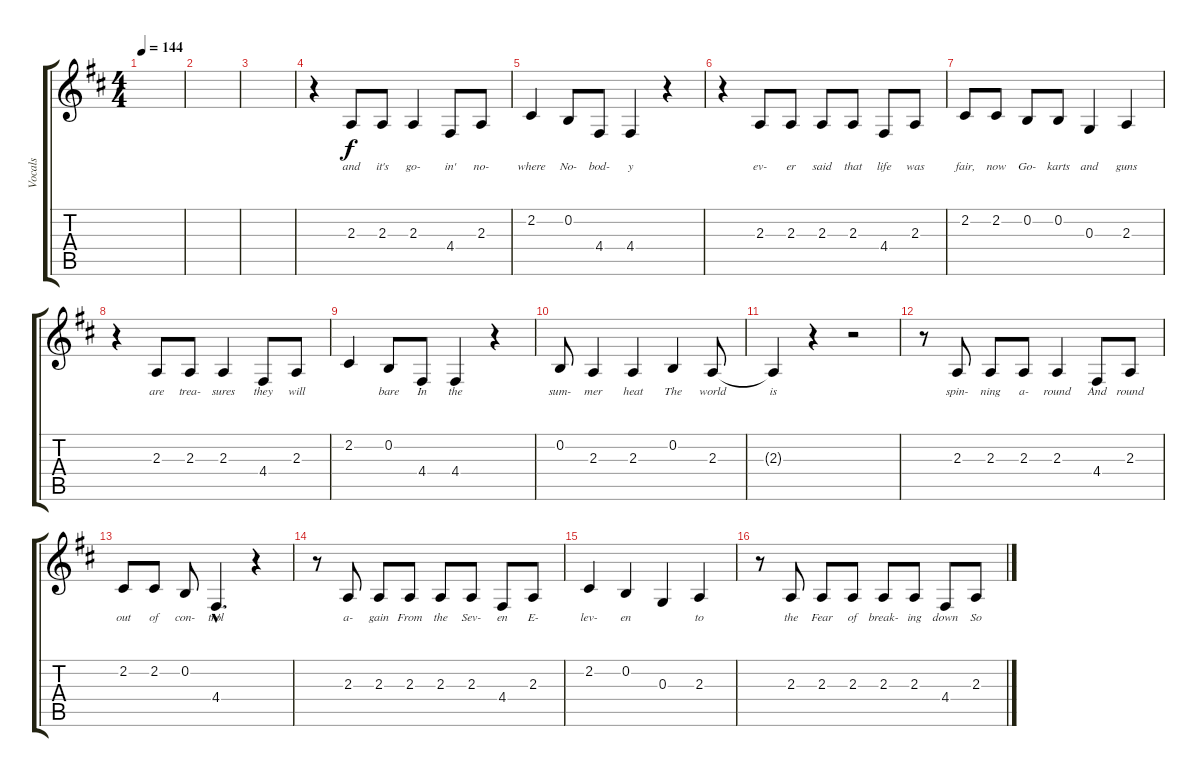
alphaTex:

\track ("Vocals" "Vocals") {instrument clarinet}
\staff {score tabs}
\tuning (E4 B3 G3 D3 A2 E2) {hide}
\ts (4 4)
\tempo 144
\clef g2
\ks d
|
|
|
r.4 2.3.8{lyrics (0 "and") lyrics (1 "") lyrics (2 "") lyrics (3 "") lyrics (4 "")} 2.3.8{lyrics (0 "it's") lyrics (1 "") lyrics (2 "") lyrics (3 "") lyrics (4 "")} 2.3.4{lyrics (0 "go-") lyrics (1 "") lyrics (2 "") lyrics (3 "") lyrics (4 "")} 4.4.8{lyrics (0 "in'") lyrics (1 "") lyrics (2 "") lyrics (3 "") lyrics (4 "")} 2.3.8{lyrics (0 "no-") lyrics (1 "") lyrics (2 "") lyrics (3 "") lyrics (4 "")} |
2.2.4{lyrics (0 "where") lyrics (1 "") lyrics (2 "") lyrics (3 "") lyrics (4 "")} 0.2.8{lyrics (0 "No-") lyrics (1 "") lyrics (2 "") lyrics (3 "") lyrics (4 "")} 4.4.8{lyrics (0 "bod-") lyrics (1 "") lyrics (2 "") lyrics (3 "") lyrics (4 "")} 4.4.4{lyrics (0 "y") lyrics (1 "") lyrics (2 "") lyrics (3 "") lyrics (4 "")} r.4 |
r.4 2.3.8{lyrics (0 "ev-") lyrics (1 "") lyrics (2 "") lyrics (3 "") lyrics (4 "")} 2.3.8{lyrics (0 "er") lyrics (1 "") lyrics (2 "") lyrics (3 "") lyrics (4 "")} 2.3.8{lyrics (0 "said") lyrics (1 "") lyrics (2 "") lyrics (3 "") lyrics (4 "")} 2.3.8{lyrics (0 "that") lyrics (1 "") lyrics (2 "") lyrics (3 "") lyrics (4 "")} 4.4.8{lyrics (0 "life") lyrics (1 "") lyrics (2 "") lyrics (3 "") lyrics (4 "")} 2.3.8{lyrics (0 "was") lyrics (1 "") lyrics (2 "") lyrics (3 "") lyrics (4 "")} |
2.2.8{lyrics (0 "fair,") lyrics (1 "") lyrics (2 "") lyrics (3 "") lyrics (4 "")} 2.2.8{lyrics (0 "now") lyrics (1 "") lyrics (2 "") lyrics (3 "") lyrics (4 "")} 0.2.8{lyrics (0 "Go-") lyrics (1 "") lyrics (2 "") lyrics (3 "") lyrics (4 "")} 0.2.8{lyrics (0 "karts") lyrics (1 "") lyrics (2 "") lyrics (3 "") lyrics (4 "")} 0.3.4{lyrics (0 "and") lyrics (1 "") lyrics (2 "") lyrics (3 "") lyrics (4 "")} 2.3.4{lyrics (0 "guns") lyrics (1 "") lyrics (2 "") lyrics (3 "") lyrics (4 "")} |
r.4 2.3.8{lyrics (0 "are") lyrics (1 "") lyrics (2 "") lyrics (3 "") lyrics (4 "")} 2.3.8{lyrics (0 "trea-") lyrics (1 "") lyrics (2 "") lyrics (3 "") lyrics (4 "")} 2.3.4{lyrics (0 "sures") lyrics (1 "") lyrics (2 "") lyrics (3 "") lyrics (4 "")} 4.4.8{lyrics (0 "they") lyrics (1 "") lyrics (2 "") lyrics (3 "") lyrics (4 "")} 2.3.8{lyrics (0 "will") lyrics (1 "") lyrics (2 "") lyrics (3 "") lyrics (4 "")} |
2.2.4{lyrics (0 "") lyrics (1 "") lyrics (2 "") lyrics (3 "") lyrics (4 "")} 0.2.8{lyrics (0 "bare") lyrics (1 "") lyrics (2 "") lyrics (3 "") lyrics (4 "")} 4.4.8{lyrics (0 "In") lyrics (1 "") lyrics (2 "") lyrics (3 "") lyrics (4 "")} 4.4.4{lyrics (0 "the") lyrics (1 "") lyrics (2 "") lyrics (3 "") lyrics (4 "")} r.4 |
0.2.8{lyrics (0 "sum-") lyrics (1 "") lyrics (2 "") lyrics (3 "") lyrics (4 "")} 2.3.4{lyrics (0 "mer") lyrics (1 "") lyrics (2 "") lyrics (3 "") lyrics (4 "")} 2.3.4{lyrics (0 "heat") lyrics (1 "") lyrics (2 "") lyrics (3 "") lyrics (4 "")} 0.2.4{lyrics (0 "The") lyrics (1 "") lyrics (2 "") lyrics (3 "") lyrics (4 "")} 2.3.8{lyrics (0 "world") lyrics (1 "") lyrics (2 "") lyrics (3 "") lyrics (4 "")} |
2.3{t}.4{lyrics (0 "is") lyrics (1 "") lyrics (2 "") lyrics (3 "") lyrics (4 "")} r.4 r.2 |
r.8 2.3.8{lyrics (0 "spin-") lyrics (1 "") lyrics (2 "") lyrics (3 "") lyrics (4 "")} 2.3.8{lyrics (0 "ning") lyrics (1 "") lyrics (2 "") lyrics (3 "") lyrics (4 "")} 2.3.8{lyrics (0 "a-") lyrics (1 "") lyrics (2 "") lyrics (3 "") lyrics (4 "")} 2.3.4{lyrics (0 "round") lyrics (1 "") lyrics (2 "") lyrics (3 "") lyrics (4 "")} 4.4.8{lyrics (0 "And") lyrics (1 "") lyrics (2 "") lyrics (3 "") lyrics (4 "")} 2.3.8{lyrics (0 "round") lyrics (1 "") lyrics (2 "") lyrics (3 "") lyrics (4 "")} |
2.2.8{lyrics (0 "out") lyrics (1 "") lyrics (2 "") lyrics (3 "") lyrics (4 "")} 2.2.8{lyrics (0 "of") lyrics (1 "") lyrics (2 "") lyrics (3 "") lyrics (4 "")} 0.2.8{lyrics (0 "con-") lyrics (1 "") lyrics (2 "") lyrics (3 "") lyrics (4 "")} 4.4{hac}.4{d lyrics (0 "trol") lyrics (1 "") lyrics (2 "") lyrics (3 "") lyrics (4 "")} r.4 |
r.8 2.3.8{lyrics (0 "a-") lyrics (1 "") lyrics (2 "") lyrics (3 "") lyrics (4 "")} 2.3.8{lyrics (0 "gain") lyrics (1 "") lyrics (2 "") lyrics (3 "") lyrics (4 "")} 2.3.8{lyrics (0 "From") lyrics (1 "") lyrics (2 "") lyrics (3 "") lyrics (4 "")} 2.3.8{lyrics (0 "the") lyrics (1 "") lyrics (2 "") lyrics (3 "") lyrics (4 "")} 2.3.8{lyrics (0 "Sev-") lyrics (1 "") lyrics (2 "") lyrics (3 "") lyrics (4 "")} 4.4.8{lyrics (0 "en") lyrics (1 "") lyrics (2 "") lyrics (3 "") lyrics (4 "")} 2.3.8{lyrics (0 "E-") lyrics (1 "") lyrics (2 "") lyrics (3 "") lyrics (4 "")} |
2.2.4{lyrics (0 "lev-") lyrics (1 "") lyrics (2 "") lyrics (3 "") lyrics (4 "")} 0.2.4{lyrics (0 "en") lyrics (1 "") lyrics (2 "") lyrics (3 "") lyrics (4 "")} 0.3.4{lyrics (0 "") lyrics (1 "") lyrics (2 "") lyrics (3 "") lyrics (4 "")} 2.3.4{lyrics (0 "to") lyrics (1 "") lyrics (2 "") lyrics (3 "") lyrics (4 "")} |
r.8 2.3.8{lyrics (0 "the") lyrics (1 "") lyrics (2 "") lyrics (3 "") lyrics (4 "")} 2.3.8{lyrics (0 "Fear") lyrics (1 "") lyrics (2 "") lyrics (3 "") lyrics (4 "")} 2.3.8{lyrics (0 "of") lyrics (1 "") lyrics (2 "") lyrics (3 "") lyrics (4 "")} 2.3.8{lyrics (0 "break-") lyrics (1 "") lyrics (2 "") lyrics (3 "") lyrics (4 "")} 2.3.8{lyrics (0 "ing") lyrics (1 "") lyrics (2 "") lyrics (3 "") lyrics (4 "")} 4.4.8{lyrics (0 "down") lyrics (1 "") lyrics (2 "") lyrics (3 "") lyrics (4 "")} 2.3.8{lyrics (0 "So") lyrics (1 "") lyrics (2 "") lyrics (3 "") lyrics (4 "")}
